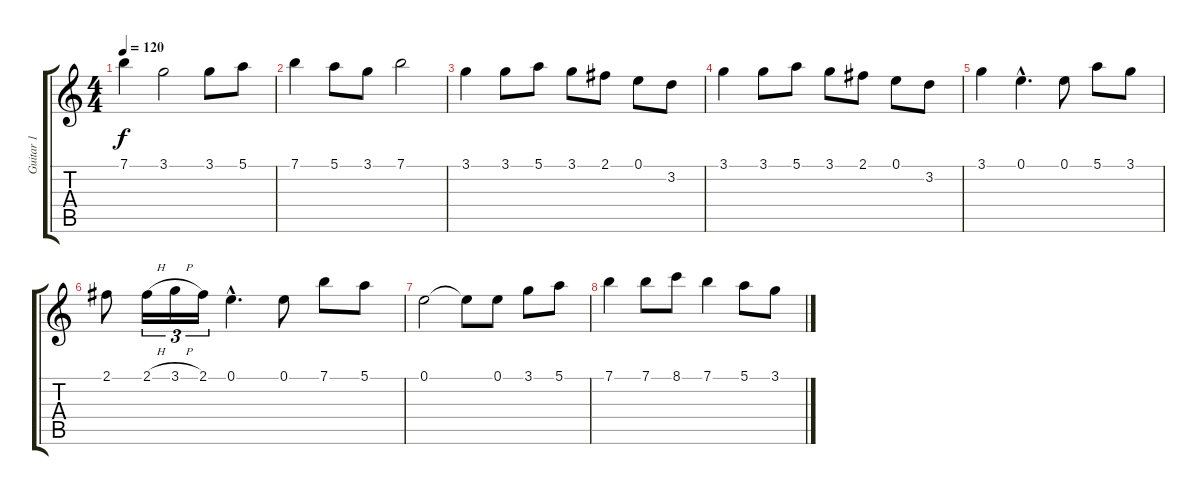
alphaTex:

\track ("Guitar 1" "Guitar 1") {instrument overdrivenguitar}
\staff {score tabs}
\tuning (E4 B3 G3 D3 A2 E2) {hide}
\ts (4 4)
\tempo 120
\clef g2
\ks c
7.1.4{dy f} 3.1.2 3.1.8 5.1.8 |
7.1.4 5.1.8 3.1.8 7.1.2 |
3.1.4 3.1.8 5.1.8 3.1.8 2.1.8 0.1.8 3.2.8 |
3.1.4 3.1.8 5.1.8 3.1.8 2.1.8 0.1.8 3.2.8 |
3.1.4 0.1{hac}.4{d} 0.1.8 5.1.8 3.1.8 |
2.1.8 2.1{h}.16{tu (3 2)} 3.1{h}.16{tu (3 2)} 2.1.16{tu (3 2)} 0.1{hac}.4{d} 0.1.8 7.1.8 5.1.8 |
0.1.2 0.1{t}.8 0.1.8 3.1.8 5.1.8 |
7.1.4 7.1.8 8.1.8 7.1.4 5.1.8 3.1.8
